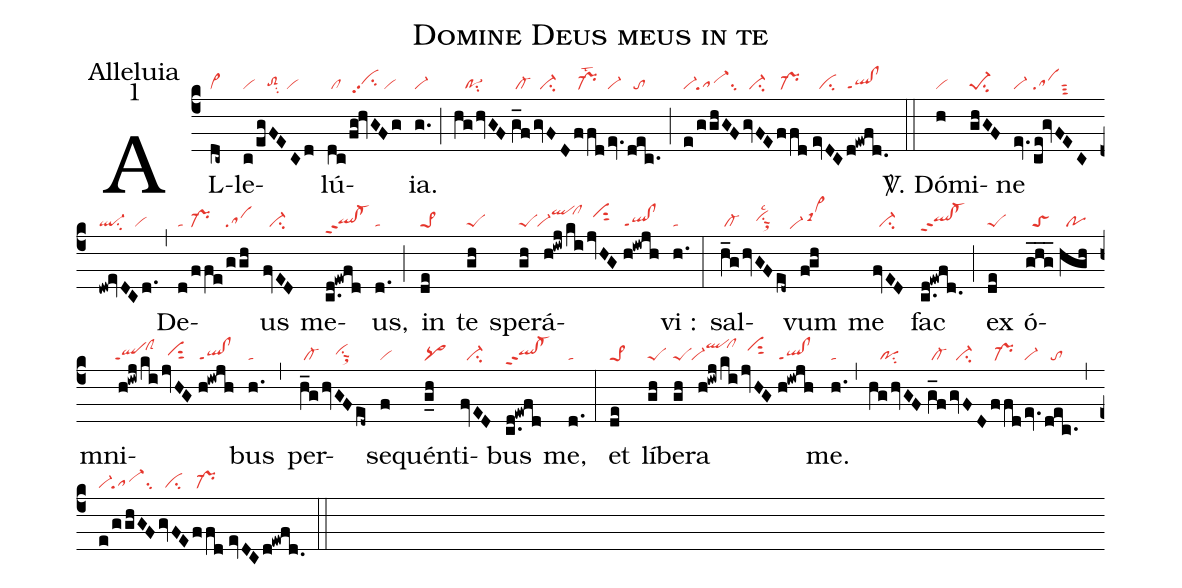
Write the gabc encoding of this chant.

name:Domine Deus meus in te;
office-part:Alleluia;
mode:1;
nabc-lines:1;
%%
(c4) AL(dc~|cl~)le(c|vi|/egFECd|///toS2hgsu2//vi)lú(dc|/cl|/fg!hvGFg|/vihhpp2su2/vi){ia}.(g.|vi-) (;)
(hg/hvGF|///po-1su2|//g_f|/cl-|/gvFD|//ci-|/ffd|/pr-lst2|/ev.|vi-|dec.|//to) (;)
(e|vi-|/gghGF|sa-su2|/gvFE|//ci-|/ffd|/pr-|//evDC|//ci|/d!ewfd.|ql!clppt1) (::)

<sp>V/</sp>. Dó(h|vi)mi(ghGF|pe-1su2)ne(ev.|vi-|ce!gvFEC|sasut3|/dw!evDCd.|ql-su2vi) (,)
De(d|ta|/ffe|pr-|/ggh|sa)us(fvED|//ci-) me(c.d!ewfd|qlhg!cl-hgppt2)us,(d.|ta) (;)
in(de|pe>1) te(gh|peS)
spe(gh|peS)rá(h!iwj/ki|``vi-qlhk`clhk|/jvHG|//vihjsut2|//h!iwjh|ql!clppt1)vi :(h.|ta) (:)
sal(h_g|/cl-|/hvGF/ed~|////vihhsu1sut1sux1lsc2)vum(f!gh|```vi-he/st-hjvi>hl)
me(fvED|//ci-) fac(c.d!ewfd.|qlhh!cl-hhppt2) (;)
ex(de|peS) ó(ghg___|//toS|//hgh|//po)mni(h!iwj/ki|`qlppt1`clShj|/jvHG|//vihhsut2|//h!iwjh|ql!clppt1)bus(h.|ta) (,)
per(h_g|/cl-|/hvGF/ed~|////vihhsu1sut1sux1)se(f|vi)quén(g_h|pq>)ti(fvED|//ci-)bus(c.d!ewfd|qlhh!cl-hhppt2) me,(d.|ta) (:)
et(de|pe>1) lí(gh|peS)be(gh|peS)ra(h!iwj/ki|``vi-qlhk`clhk|/jvHG|//vihjsut2|//h!iwjh|ql!clppt1) me.(h.|ta) (,)
(hg/hvGF|///posu2|//g_f|/cl-|/gvFD|//ci-|/ffd|/pr-|/ev.|vi-|dec.|//to) (,)
(e|vi-|/gghGF|sa-su2|/gvFE|//ci|/ffd|/pr-|//evDC/d!ewfd.) (::)
